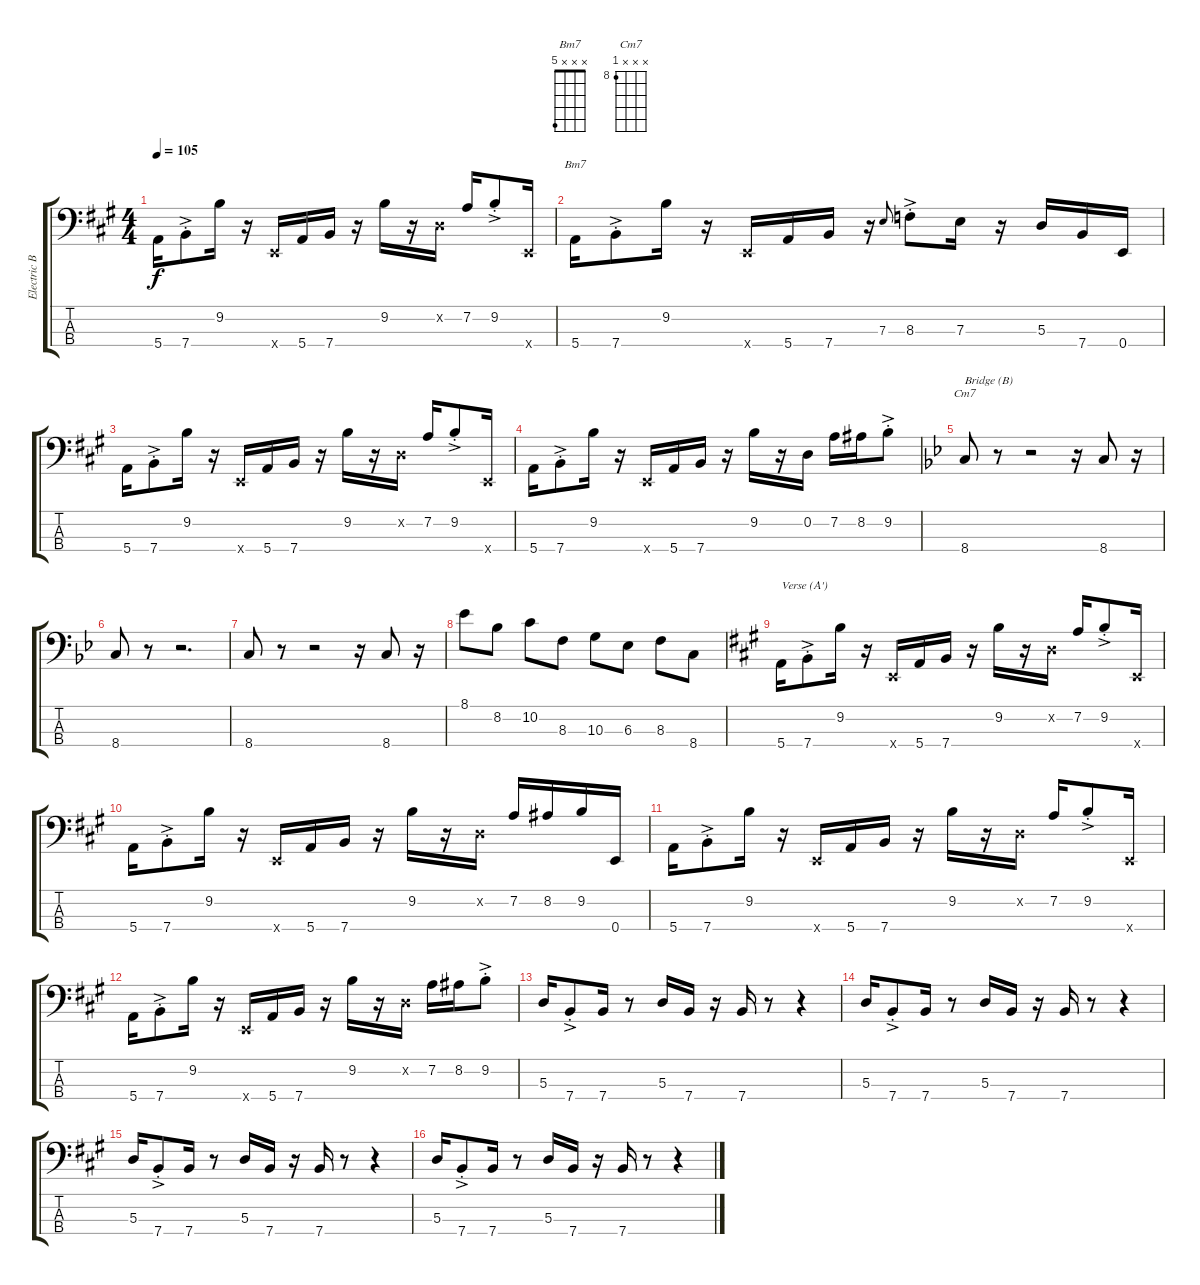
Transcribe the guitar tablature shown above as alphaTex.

\track ("Electric Bass" "Electric B") {instrument electricbassfinger}
\staff {score tabs}
\tuning (G2 D2 A1 E1) {hide}
\chord ("Bm7" x x x 5)
\chord ("Cm7" x x x 8) {firstfret 8}
\ts (4 4)
\tempo 105
\clef f4
\ks a
5.4.16{dy f} 7.4{ac st}.8 9.2.16 r.16 0.4{x}.16 5.4.16 7.4.16 r.16 9.2.16 r.16 0.2{x}.16 7.2.16 9.2{ac st}.8 0.4{x}.16 |
5.4.16{ch "Bm7"} 7.4{ac st}.8 9.2.16 r.16 0.4{x}.16 5.4.16 7.4.16 r.16 7.3.8{gr onbeat} 8.3{ac st}.8 7.3.16 r.16 5.3.16 7.4.16 0.4.16 |
5.4.16 7.4{ac st}.8 9.2.16 r.16 0.4{x}.16 5.4.16 7.4.16 r.16 9.2.16 r.16 0.2{x}.16 7.2.16 9.2{ac st}.8 0.4{x}.16 |
5.4.16 7.4{ac st}.8 9.2.16 r.16 0.4{x}.16 5.4.16 7.4.16 r.16 9.2.16 r.16 0.2.16 7.2.16 8.2.16 9.2{ac st}.8 |
\ks bb
8.4.8{ch "Cm7" txt "Bridge (B)"} r.8 r.2 r.16 8.4.8 r.16 |
8.4.8 r.8 r.2{d} |
8.4.8 r.8 r.2 r.16 8.4.8 r.16 |
8.1.8 8.2.8 10.2.8 8.3.8 10.3.8 6.3.8 8.3.8 8.4.8 |
\ks a
5.4.16{txt "Verse (A')"} 7.4{ac st}.8 9.2.16 r.16 0.4{x}.16 5.4.16 7.4.16 r.16 9.2.16 r.16 0.2{x}.16 7.2.16 9.2{ac st}.8 0.4{x}.16 |
5.4.16 7.4{ac st}.8 9.2.16 r.16 0.4{x}.16 5.4.16 7.4.16 r.16 9.2.16 r.16 0.2{x}.16 7.2.16 8.2.16 9.2.16 0.4.16 |
5.4.16 7.4{ac st}.8 9.2.16 r.16 0.4{x}.16 5.4.16 7.4.16 r.16 9.2.16 r.16 0.2{x}.16 7.2.16 9.2{ac st}.8 0.4{x}.16 |
5.4.16 7.4{ac st}.8 9.2.16 r.16 0.4{x}.16 5.4.16 7.4.16 r.16 9.2.16 r.16 0.2{x}.16 7.2.16 8.2.16 9.2{ac st}.8 |
5.3.16 7.4{ac st}.8 7.4.16 r.8 5.3.16 7.4.16 r.16 7.4.16 r.8 r.4 |
5.3.16 7.4{ac st}.8 7.4.16 r.8 5.3.16 7.4.16 r.16 7.4.16 r.8 r.4 |
5.3.16 7.4{ac st}.8 7.4.16 r.8 5.3.16 7.4.16 r.16 7.4.16 r.8 r.4 |
5.3.16 7.4{ac st}.8 7.4.16 r.8 5.3.16 7.4.16 r.16 7.4.16 r.8 r.4
